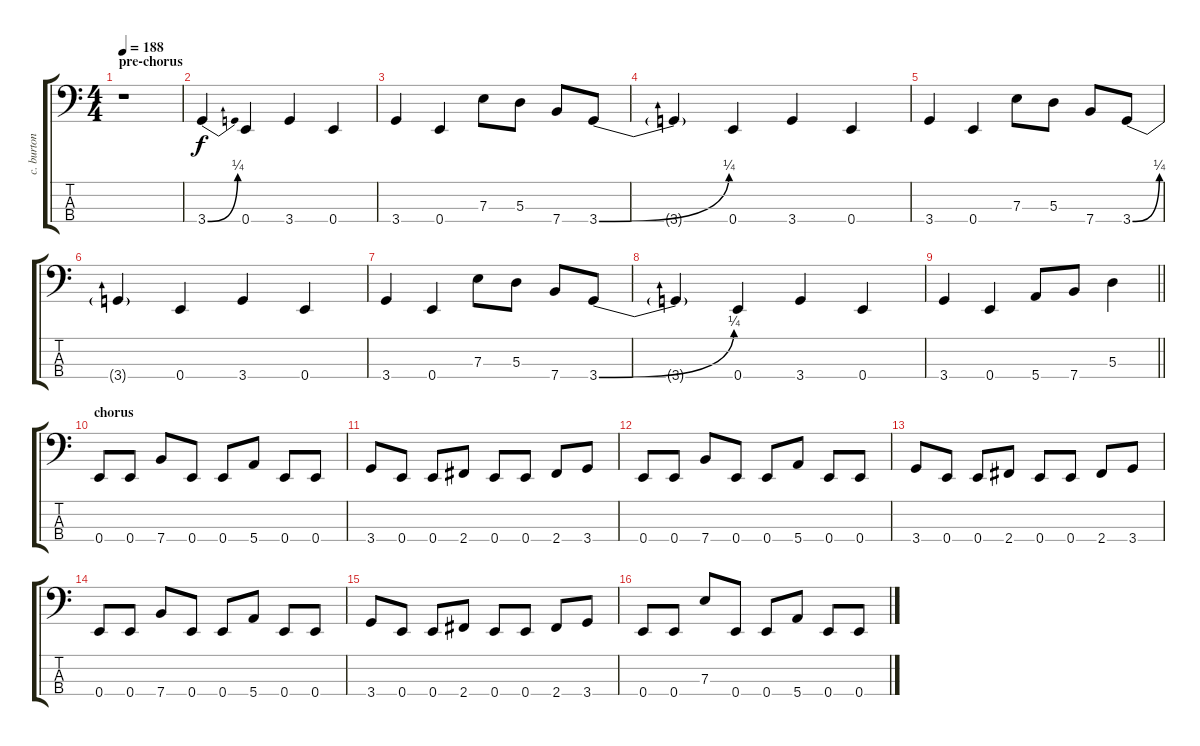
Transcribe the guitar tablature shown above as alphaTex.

\track ("c. burton - bass" "c. burton ") {instrument electricbassfinger}
\staff {score tabs}
\tuning (G2 D2 A1 E1) {hide}
\ts (4 4)
\section ("" "pre-chorus")
\tempo 188
\clef f4
\ks c
r.1{dy ff} |
3.4{be (bend 0 0 60 1)}.4{dy f} 0.4.4 3.4.4 0.4.4 |
3.4.4 0.4.4 7.3.8 5.3.8 7.4.8 3.4{be (bend 0 0 60 1)}.8 |
3.4{t}.4 0.4.4 3.4.4 0.4.4 |
3.4.4 0.4.4 7.3.8 5.3.8 7.4.8 3.4{be (bend 0 0 60 1)}.8 |
3.4{t}.4 0.4.4 3.4.4 0.4.4 |
3.4.4 0.4.4 7.3.8 5.3.8 7.4.8 3.4{be (bend 0 0 60 1)}.8 |
3.4{t}.4 0.4.4 3.4.4 0.4.4 |
\barLineRight lightlight
3.4.4 0.4.4 5.4.8 7.4.8 5.3.4 |
\section ("" "chorus")
0.4.8 0.4.8 7.4.8 0.4.8 0.4.8 5.4.8 0.4.8 0.4.8 |
3.4.8 0.4.8 0.4.8 2.4.8 0.4.8 0.4.8 2.4.8 3.4.8 |
0.4.8 0.4.8 7.4.8 0.4.8 0.4.8 5.4.8 0.4.8 0.4.8 |
3.4.8 0.4.8 0.4.8 2.4.8 0.4.8 0.4.8 2.4.8 3.4.8 |
0.4.8 0.4.8 7.4.8 0.4.8 0.4.8 5.4.8 0.4.8 0.4.8 |
3.4.8 0.4.8 0.4.8 2.4.8 0.4.8 0.4.8 2.4.8 3.4.8 |
0.4.8 0.4.8 7.3.8 0.4.8 0.4.8 5.4.8 0.4.8 0.4.8
